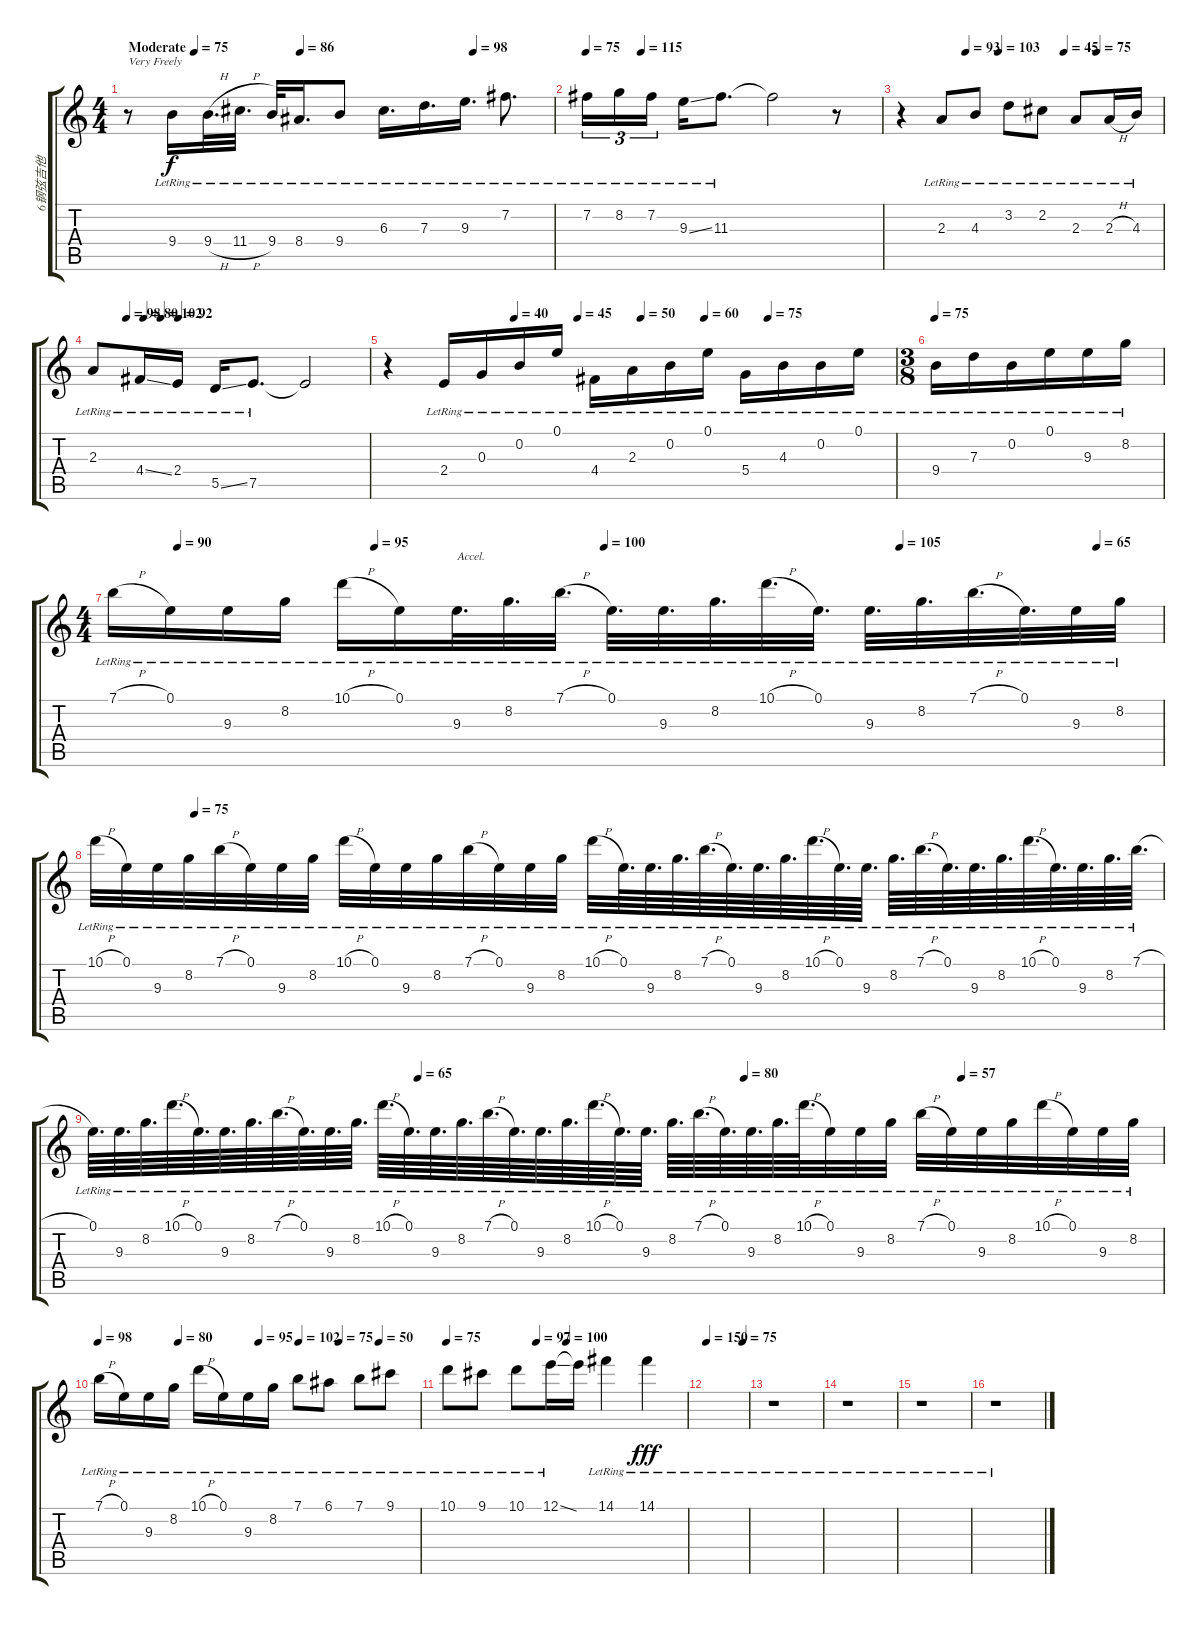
\track ("6钢弦吉他" "6钢弦吉他") {instrument acousticguitarsteel}
\staff {score tabs}
\tuning (E4 B3 G3 D3 A2 E2) {hide}
\ts (4 4)
\tempo (75 "Moderate")
\tempo (86 0.40625)
\tempo (98 0.8125)
\tempo (75 "Moderate")
\clef g2
\ks c
r.8{txt "Very Freely" dy f instrument acousticguitarsteel} 9.4{lr}.16 9.4{h lr}.32{d} 11.4{h lr}.32{d} 9.4{lr}.32 8.4{lr}.16{d} 9.4{lr}.8 6.3{lr}.16{d} 7.3{lr}.16{d} 9.3{lr}.16{d} 7.2{lr}.8{d} |
\tempo 75
\tempo (115 0.1875)
7.2{lr}.16{tu (3 2)} 8.2{lr}.16{tu (3 2)} 7.2{lr}.16{tu (3 2) beam splitsecondary} 9.3{ss lr}.16 11.3{lr}.8{d} 11.3{t}.2 r.8 |
\tempo (93 0.25)
\tempo (103 0.375)
\tempo (45 0.625)
\tempo (75 0.75)
r.4 2.3{lr}.8 4.3{lr}.8 3.2{lr}.8 2.2{lr}.8 2.3{lr}.8 2.3{h lr}.16 4.3{lr}.16 |
\tempo (98 0.125)
\tempo (80 0.1875)
\tempo (102 0.25)
\tempo (92 0.3125)
2.3{lr}.8 4.4{ss lr}.16 2.4{lr}.16 5.5{ss lr}.16 7.5{lr}.8{d} 7.5{t}.2 |
\tempo (40 0.25)
\tempo (45 0.375)
\tempo (50 0.5)
\tempo (60 0.625)
\tempo (75 0.75)
r.4 2.4{lr}.16 0.3{lr}.16 0.2{lr}.16 0.1{lr}.16 4.4{lr}.16 2.3{lr}.16 0.2{lr}.16 0.1{lr}.16 5.4{lr}.16 4.3{lr}.16 0.2{lr}.16 0.1{lr}.16 |
\ts (3 8)
\tempo 75
9.4{lr}.16 7.3{lr}.16 0.2{lr}.16 0.1{lr}.16 9.3{lr}.16 8.2{lr}.16 |
\ts (4 4)
\tempo (90 0.0625)
\tempo (95 0.25)
\tempo (100 0.46875)
\tempo (105 0.75)
\tempo (65 0.9375)
7.1{h lr}.16 0.1{lr}.16 9.3{lr}.16 8.2{lr}.16 10.1{h lr}.16 0.1{lr}.16 9.3{lr}.32{d txt "Accel."} 8.2{lr}.32{d} 7.1{h lr}.32{d} 0.1{lr}.32{d} 9.3{lr}.32{d} 8.2{lr}.32{d} 10.1{h lr}.32{d} 0.1{lr}.32{d} 9.3{lr}.32{d} 8.2{lr}.32{d} 7.1{h lr}.32{d} 0.1{lr}.32{d} 9.3{lr}.32 8.2{lr}.32 |
\tempo (75 0.09375)
10.1{h lr}.32 0.1{lr}.32 9.3{lr}.32 8.2{lr}.32 7.1{h lr}.32 0.1{lr}.32 9.3{lr}.32 8.2{lr}.32 10.1{h lr}.32 0.1{lr}.32 9.3{lr}.32 8.2{lr}.32 7.1{h lr}.32 0.1{lr}.32 9.3{lr}.32 8.2{lr}.32 10.1{h lr}.32 0.1{lr}.64{d} 9.3{lr}.64{d} 8.2{lr}.64{d} 7.1{h lr}.64{d} 0.1{lr}.64{d} 9.3{lr}.64{d} 8.2{lr}.64{d} 10.1{h lr}.64{d} 0.1{lr}.64{d} 9.3{lr}.64{d} 8.2{lr}.64{d} 7.1{h lr}.64{d} 0.1{lr}.64{d} 9.3{lr}.64{d} 8.2{lr}.64{d} 10.1{h lr}.64{d} 0.1{lr}.64{d} 9.3{lr}.64{d} 8.2{lr}.64{d} 7.1{h lr}.64{d} |
\tempo (65 0.3046875)
\tempo (80 0.609375)
\tempo (57 0.8125)
0.1{lr}.64{d} 9.3{lr}.64{d} 8.2{lr}.64{d} 10.1{h lr}.64{d} 0.1{lr}.64{d} 9.3{lr}.64{d} 8.2{lr}.64{d} 7.1{h lr}.64{d} 0.1{lr}.64{d} 9.3{lr}.64{d} 8.2{lr}.64{d} 10.1{h lr}.64{d} 0.1{lr}.64{d} 9.3{lr}.64{d} 8.2{lr}.64{d} 7.1{h lr}.64{d} 0.1{lr}.64{d} 9.3{lr}.64{d} 8.2{lr}.64{d} 10.1{h lr}.64{d} 0.1{lr}.64{d} 9.3{lr}.64{d} 8.2{lr}.64{d} 7.1{h lr}.64{d} 0.1{lr}.64{d} 9.3{lr}.64{d} 8.2{lr}.64{d} 10.1{h lr}.64{d} 0.1{lr}.32 9.3{lr}.32 8.2{lr}.32 7.1{h lr}.32 0.1{lr}.32 9.3{lr}.32 8.2{lr}.32 10.1{h lr}.32 0.1{lr}.32 9.3{lr}.32 8.2{lr}.32 |
\tempo 98
\tempo (80 0.25)
\tempo (95 0.5)
\tempo (102 0.625)
\tempo (75 0.75)
\tempo (50 0.875)
7.1{h lr}.16 0.1{lr}.16 9.3{lr}.16 8.2{lr}.16 10.1{h lr}.16 0.1{lr}.16 9.3{lr}.16 8.2{lr}.16 7.1{lr}.8 6.1{lr}.8 7.1{lr}.8 9.1{lr}.8 |
\tempo 75
\tempo (97 0.375)
\tempo (100 0.5)
10.1{lr}.8 9.1{lr}.8 10.1{lr}.8 12.1{ss lr}.16 12.1{t}.16 14.1{lr}.4 14.1{lr}.4{dy fff} |
\tempo 150
\tempo (75 0.875)
|
r.1 |
r.1 |
r.1 |
r.1
